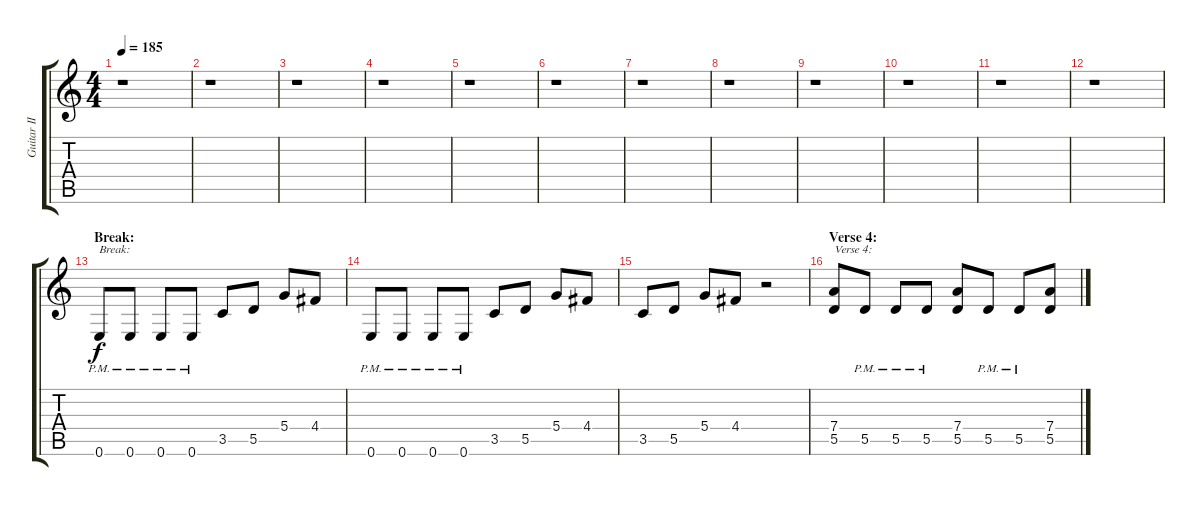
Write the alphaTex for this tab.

\track ("Guitar II" "Guitar II") {instrument distortionguitar}
\staff {score tabs}
\tuning (E4 B3 G3 D3 A2 E2) {hide}
\ts (4 4)
\tempo 185
\clef g2
\ks c
r.1{dy f} |
r.1 |
r.1 |
r.1 |
r.1 |
r.1 |
r.1 |
r.1 |
r.1 |
r.1 |
r.1 |
r.1 |
\section ("" "Break:")
0.6{pm}.8{txt "Break:"} 0.6{pm}.8 0.6{pm}.8 0.6{pm}.8 3.5.8 5.5.8 5.4.8 4.4.8 |
0.6{pm}.8 0.6{pm}.8 0.6{pm}.8 0.6{pm}.8 3.5.8 5.5.8 5.4.8 4.4.8 |
3.5.8 5.5.8 5.4.8 4.4.8 r.2 |
\section ("" "Verse 4:")
(7.4 5.5).8{txt "Verse 4:"} 5.5{pm}.8 5.5{pm}.8 5.5{pm}.8 (7.4 5.5).8 5.5{pm}.8 5.5{pm}.8 (7.4 5.5).8
